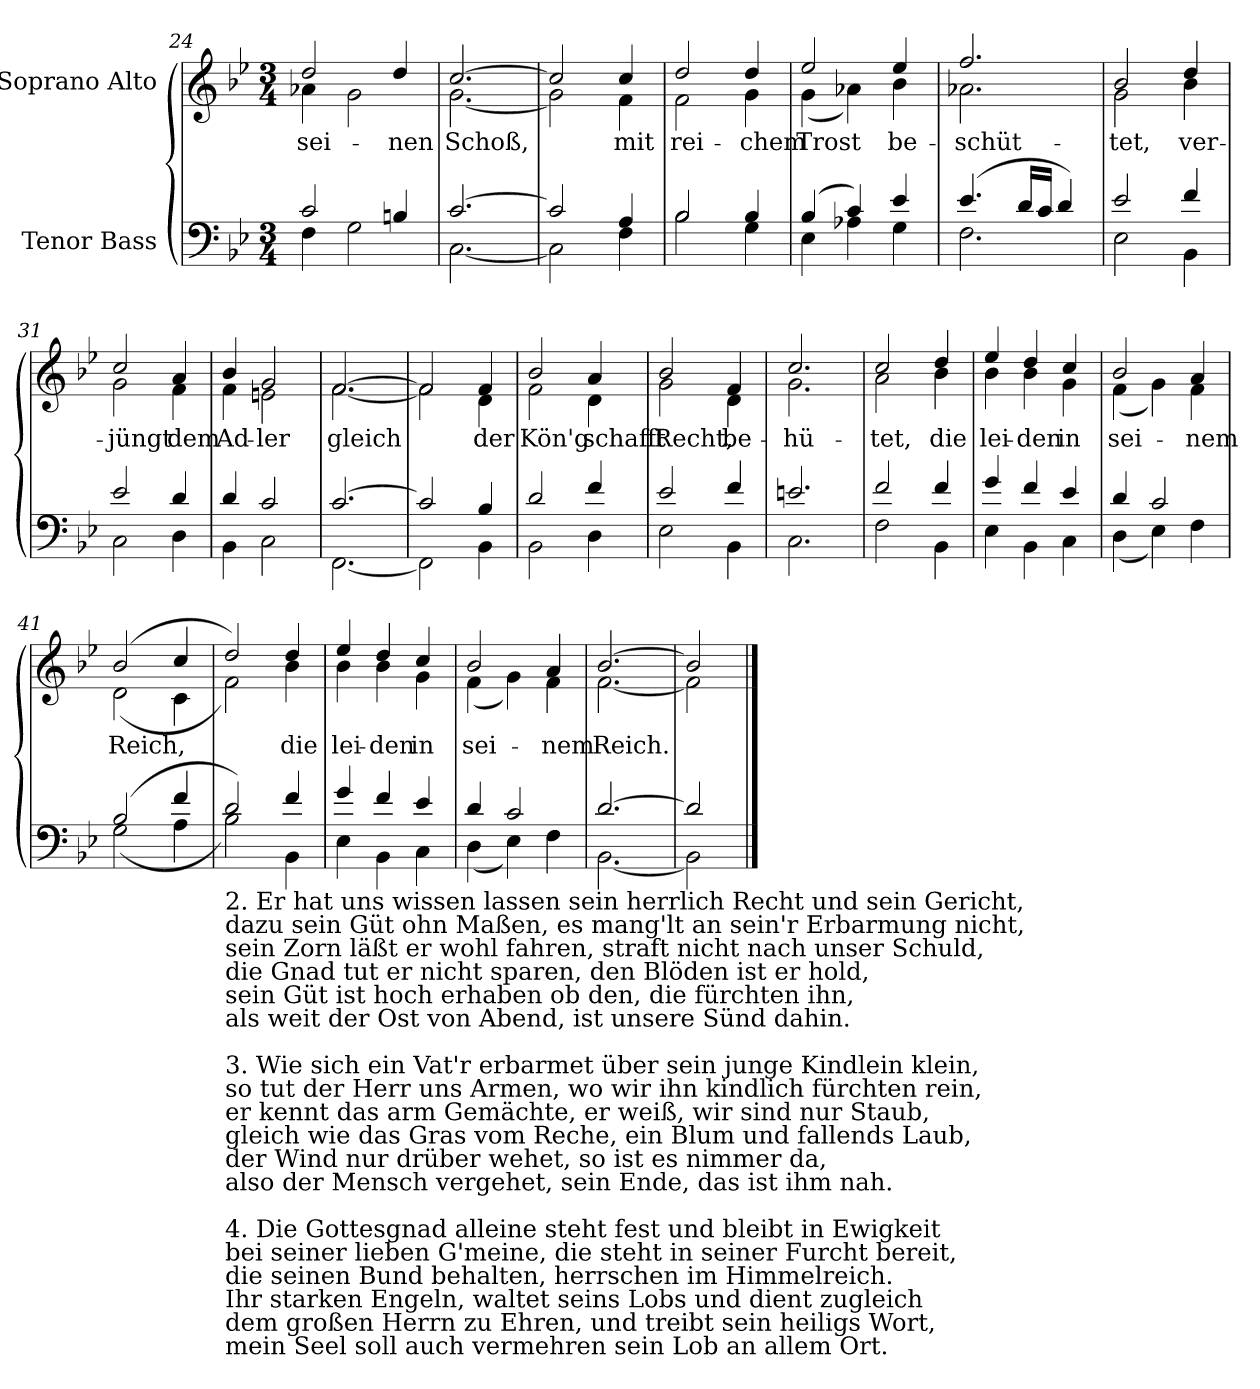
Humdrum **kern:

**kern	**kern	**text
*part2	*part1	*part1
*staff2	*staff1	*staff1
*I"Tenor Bass	*I"Soprano Alto	*
*clefF4	*clefG2	*
*k[b-e-]	*k[b-e-]	*
*B-:	*B-:	*
*M3/4	*M3/4	*
=24	=24	=24
*^	*	*
!	!	!	!LO:LY:b
*	*	*^	*
2c/	4F\	2dd/	4a-X\	sei-
.	2G\	.	2g\	.
!	!	!	!	!LO:LY:b
4Bn/	.	4dd/	.	-nen
=25	=25	=25	=25	=25
!	!	!	!	!LO:LY:b
[2.c/	[2.C\	[2.cc/	[2.g\	Schoß,
=26	=26	=26	=26	=26
2c/]	2C\]	2cc/]	2g\]	.
!	!	!	!	!LO:LY:b
4A/	4F\	4cc/	4f\	mit
=27	=27	=27	=27	=27
!	!	!	!	!LO:LY:b
2B-/	2B-\	2dd/	2f\	rei-
!	!	!	!	!LO:LY:b
4B-/	4G\	4dd/	4g\	-chem
=28	=28	=28	=28	=28
!	!	!	!	!LO:LY:b
(>4B-/	4E-\	2ee-/	(<4g\	Trost
4c/)	4A-X\	.	4a-X\)	.
!	!	!	!	!LO:LY:b
4e-/	4G\	4ee-/	4b-\	be-
!!LO:LB:g=z	!!
=29	=29	=29	=29	=29
!	!	!	!	!LO:LY:b
(>4.e-/	2.F\	2.ff/	2.a-X\	-schüt-
16d/LL	.	.	.	.
16c/JJ	.	.	.	.
4d/)	.	.	.	.
=30	=30	=30	=30	=30
!	!	!	!	!LO:LY:b
2e-/	2E-\	2b-/	2g\	-tet,
!	!	!	!	!LO:LY:b
4f/	4BB-\	4dd/	4b-\	ver-
=31	=31	=31	=31	=31
!	!	!	!	!LO:LY:b
2e-/	2C\	2cc/	2g\	-jüngt
!	!	!	!	!LO:LY:b
4d/	4D\	4a/	4f\	dem
=32	=32	=32	=32	=32
!	!	!	!	!LO:LY:b
4d/	4BB-\	4b-/	4f\	Ad-
!	!	!	!	!LO:LY:b
2c/	2C\	2g/	2en\	-ler
=33	=33	=33	=33	=33
!	!	!	!	!LO:LY:b
[2.c/	[2.FF\	[2.f/	[2.f\	gleich
=34	=34	=34	=34	=34
2c/]	2FF\]	2f/]	2f\]	.
!	!	!	!	!LO:LY:b
4B-/	4BB-\	4f/	4d\	der
=35	=35	=35	=35	=35
!	!	!	!	!LO:LY:b
2d/	2BB-\	2b-/	2f\	Kön'g
!	!	!	!	!LO:LY:b
4f/	4D\	4a/	4d\	schafft
=36	=36	=36	=36	=36
!	!	!	!	!LO:LY:b
2e-/	2E-\	2b-/	2g\	Recht,
!	!	!	!	!LO:LY:b
4f/	4BB-\	4f/	4d\	be-
=37	=37	=37	=37	=37
!	!	!	!	!LO:LY:b
2.en/	2.C\	2.cc/	2.g\	-hü-
!!LO:LB:g=z	!!
=38	=38	=38	=38	=38
!	!	!	!	!LO:LY:b
2f/	2F\	2cc/	2a\	-tet,
!	!	!	!	!LO:LY:b
4f/	4BB-\	4dd/	4b-\	die
=39	=39	=39	=39	=39
!	!	!	!	!LO:LY:b
4g/	4E-\	4ee-/	4b-\	lei-
!	!	!	!	!LO:LY:b
4f/	4BB-\	4dd/	4b-\	-den
!	!	!	!	!LO:LY:b
4e-/	4C\	4cc/	4g\	in
=40	=40	=40	=40	=40
!	!	!	!	!LO:LY:b
4d/	(<4D\	2b-/	(<4f\	sei-
2c/	4E-\)	.	4g\)	.
!	!	!	!	!LO:LY:b
.	4F\	4a/	4f\	-nem
=41	=41	=41	=41	=41
!	!	!	!	!LO:LY:b
(>2B-/	(<2G\	(>2b-/	(<2d\	Reich,
4f/	4A\	4cc/	4c\	.
=42	=42	=42	=42	=42
!LO:TX:b:t=2. Er hat uns wissen lassen sein herrlich Recht und sein Gericht,\ndazu sein Güt ohn Maßen, es mang'lt an sein'r Erbarmung nicht,\nsein Zorn läßt er wohl fahren, straft nicht nach unser Schuld,\ndie Gnad tut er nicht sparen, den Blöden ist er hold,\nsein Güt ist hoch erhaben ob den, die fürchten ihn,\nals weit der Ost von Abend, ist unsere Sünd dahin.\n\n3. Wie sich ein Vat'r erbarmet über sein junge Kindlein klein, \nso tut der Herr uns Armen, wo wir ihn kindlich fürchten rein,\ner kennt das arm Gemächte, er weiß, wir sind nur Staub,\ngleich wie das Gras vom Reche, ein Blum und fallends Laub,\nder Wind nur drüber wehet, so ist es nimmer da,\nalso der Mensch vergehet, sein Ende, das ist ihm nah.\n\n4. Die Gottesgnad alleine steht fest und bleibt in Ewigkeit\nbei seiner lieben G'meine, die steht in seiner Furcht bereit,\ndie seinen Bund behalten, herrschen im Himmelreich.\nIhr starken Engeln, waltet seins Lobs und dient zugleich\ndem großen Herrn zu Ehren, und treibt sein heiligs Wort,\nmein Seel soll auch vermehren sein Lob an allem Ort.	!	!	!	!
2d/)	2B-\)	2dd/)	2f\)	.
!	!	!	!	!LO:LY:b
4f/	4BB-\	4dd/	4b-\	die
=43	=43	=43	=43	=43
!	!	!	!	!LO:LY:b
4g/	4E-\	4ee-/	4b-\	lei-
!	!	!	!	!LO:LY:b
4f/	4BB-\	4dd/	4b-\	-den
!	!	!	!	!LO:LY:b
4e-/	4C\	4cc/	4g\	in
=44	=44	=44	=44	=44
!	!	!	!	!LO:LY:b
4d/	(<4D\	2b-/	(<4f\	sei-
2c/	4E-\)	.	4g\)	.
!	!	!	!	!LO:LY:b
.	4F\	4a/	4f\	-nem
=45	=45	=45	=45	=45
!	!	!	!	!LO:LY:b
[2.d/	[2.BB-\	[2.b-/	[2.f\	Reich.
=46	=46	=46	=46	=46
2d/]	2BB-\]	2b-/]	2f\]	.
*v	*v	*	*	*
*	*v	*v	*
==	==	==
*-	*-	*-
